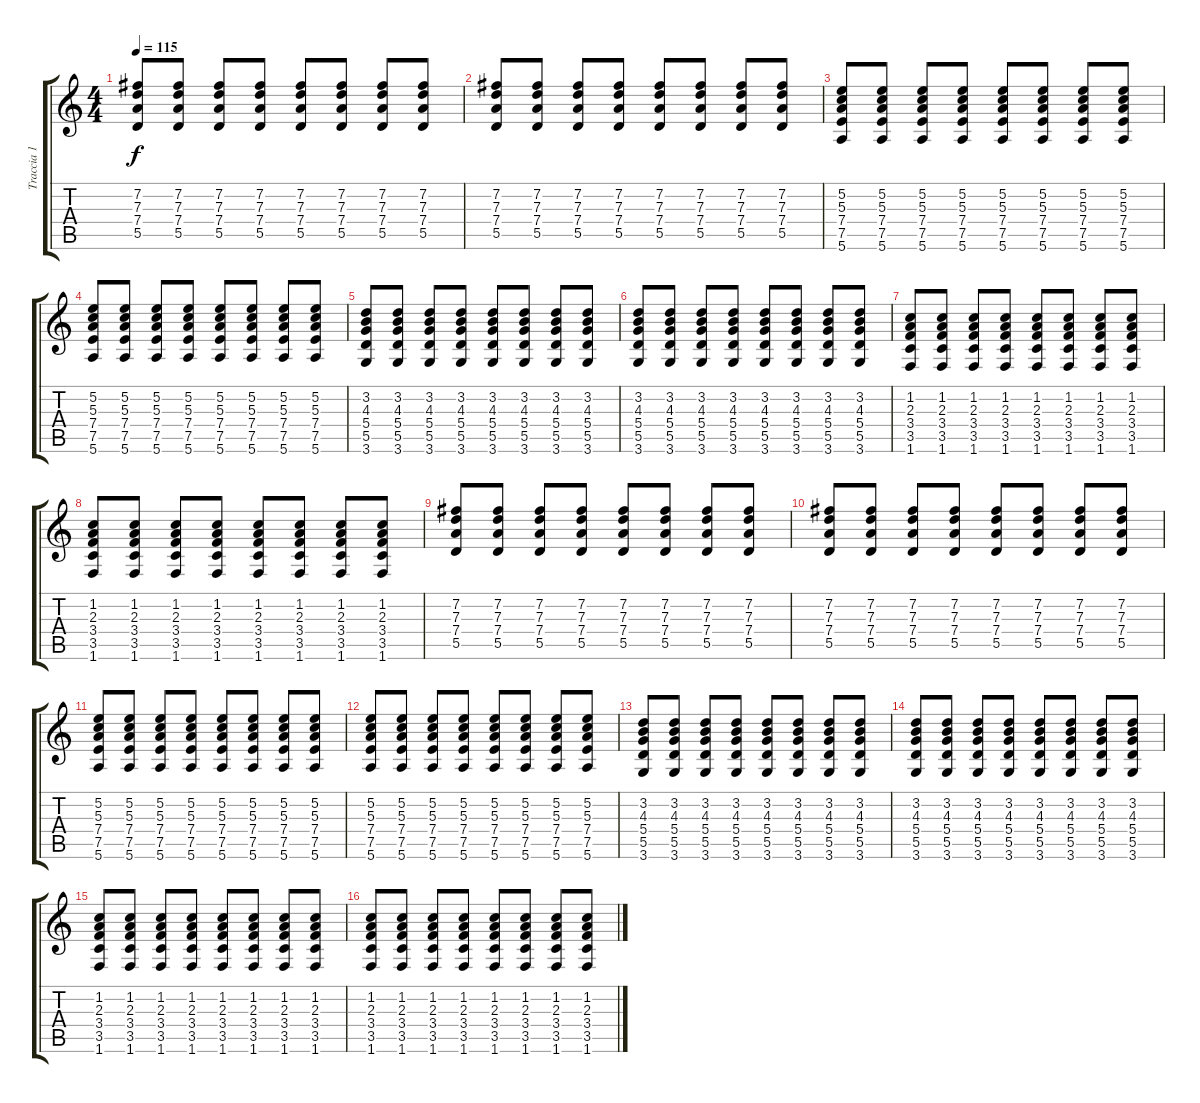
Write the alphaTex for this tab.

\track ("Traccia 1" "Traccia 1") {instrument electricguitarjazz}
\staff {score tabs}
\tuning (E4 B3 G3 D3 A2 E2) {hide}
\ts (4 4)
\tempo 115
\clef g2
\ks c
(7.2 7.3 7.4 5.5).8{dy f} (7.2 7.3 7.4 5.5).8 (7.2 7.3 7.4 5.5).8 (7.2 7.3 7.4 5.5).8 (7.2 7.3 7.4 5.5).8 (7.2 7.3 7.4 5.5).8 (7.2 7.3 7.4 5.5).8 (7.2 7.3 7.4 5.5).8 |
(7.2 7.3 7.4 5.5).8 (7.2 7.3 7.4 5.5).8 (7.2 7.3 7.4 5.5).8 (7.2 7.3 7.4 5.5).8 (7.2 7.3 7.4 5.5).8 (7.2 7.3 7.4 5.5).8 (7.2 7.3 7.4 5.5).8 (7.2 7.3 7.4 5.5).8 |
(5.2 5.3 7.4 7.5 5.6).8 (5.2 5.3 7.4 7.5 5.6).8 (5.2 5.3 7.4 7.5 5.6).8 (5.2 5.3 7.4 7.5 5.6).8 (5.2 5.3 7.4 7.5 5.6).8 (5.2 5.3 7.4 7.5 5.6).8 (5.2 5.3 7.4 7.5 5.6).8 (5.2 5.3 7.4 7.5 5.6).8 |
(5.2 5.3 7.4 7.5 5.6).8 (5.2 5.3 7.4 7.5 5.6).8 (5.2 5.3 7.4 7.5 5.6).8 (5.2 5.3 7.4 7.5 5.6).8 (5.2 5.3 7.4 7.5 5.6).8 (5.2 5.3 7.4 7.5 5.6).8 (5.2 5.3 7.4 7.5 5.6).8 (5.2 5.3 7.4 7.5 5.6).8 |
(3.2 4.3 5.4 5.5 3.6).8 (3.2 4.3 5.4 5.5 3.6).8 (3.2 4.3 5.4 5.5 3.6).8 (3.2 4.3 5.4 5.5 3.6).8 (3.2 4.3 5.4 5.5 3.6).8 (3.2 4.3 5.4 5.5 3.6).8 (3.2 4.3 5.4 5.5 3.6).8 (3.2 4.3 5.4 5.5 3.6).8 |
(3.2 4.3 5.4 5.5 3.6).8 (3.2 4.3 5.4 5.5 3.6).8 (3.2 4.3 5.4 5.5 3.6).8 (3.2 4.3 5.4 5.5 3.6).8 (3.2 4.3 5.4 5.5 3.6).8 (3.2 4.3 5.4 5.5 3.6).8 (3.2 4.3 5.4 5.5 3.6).8 (3.2 4.3 5.4 5.5 3.6).8 |
(1.2 2.3 3.4 3.5 1.6).8 (1.2 2.3 3.4 3.5 1.6).8 (1.2 2.3 3.4 3.5 1.6).8 (1.2 2.3 3.4 3.5 1.6).8 (1.2 2.3 3.4 3.5 1.6).8 (1.2 2.3 3.4 3.5 1.6).8 (1.2 2.3 3.4 3.5 1.6).8 (1.2 2.3 3.4 3.5 1.6).8 |
(1.2 2.3 3.4 3.5 1.6).8 (1.2 2.3 3.4 3.5 1.6).8 (1.2 2.3 3.4 3.5 1.6).8 (1.2 2.3 3.4 3.5 1.6).8 (1.2 2.3 3.4 3.5 1.6).8 (1.2 2.3 3.4 3.5 1.6).8 (1.2 2.3 3.4 3.5 1.6).8 (1.2 2.3 3.4 3.5 1.6).8 |
(7.2 7.3 7.4 5.5).8 (7.2 7.3 7.4 5.5).8 (7.2 7.3 7.4 5.5).8 (7.2 7.3 7.4 5.5).8 (7.2 7.3 7.4 5.5).8 (7.2 7.3 7.4 5.5).8 (7.2 7.3 7.4 5.5).8 (7.2 7.3 7.4 5.5).8 |
(7.2 7.3 7.4 5.5).8 (7.2 7.3 7.4 5.5).8 (7.2 7.3 7.4 5.5).8 (7.2 7.3 7.4 5.5).8 (7.2 7.3 7.4 5.5).8 (7.2 7.3 7.4 5.5).8 (7.2 7.3 7.4 5.5).8 (7.2 7.3 7.4 5.5).8 |
(5.2 5.3 7.4 7.5 5.6).8 (5.2 5.3 7.4 7.5 5.6).8 (5.2 5.3 7.4 7.5 5.6).8 (5.2 5.3 7.4 7.5 5.6).8 (5.2 5.3 7.4 7.5 5.6).8 (5.2 5.3 7.4 7.5 5.6).8 (5.2 5.3 7.4 7.5 5.6).8 (5.2 5.3 7.4 7.5 5.6).8 |
(5.2 5.3 7.4 7.5 5.6).8 (5.2 5.3 7.4 7.5 5.6).8 (5.2 5.3 7.4 7.5 5.6).8 (5.2 5.3 7.4 7.5 5.6).8 (5.2 5.3 7.4 7.5 5.6).8 (5.2 5.3 7.4 7.5 5.6).8 (5.2 5.3 7.4 7.5 5.6).8 (5.2 5.3 7.4 7.5 5.6).8 |
(3.2 4.3 5.4 5.5 3.6).8 (3.2 4.3 5.4 5.5 3.6).8 (3.2 4.3 5.4 5.5 3.6).8 (3.2 4.3 5.4 5.5 3.6).8 (3.2 4.3 5.4 5.5 3.6).8 (3.2 4.3 5.4 5.5 3.6).8 (3.2 4.3 5.4 5.5 3.6).8 (3.2 4.3 5.4 5.5 3.6).8 |
(3.2 4.3 5.4 5.5 3.6).8 (3.2 4.3 5.4 5.5 3.6).8 (3.2 4.3 5.4 5.5 3.6).8 (3.2 4.3 5.4 5.5 3.6).8 (3.2 4.3 5.4 5.5 3.6).8 (3.2 4.3 5.4 5.5 3.6).8 (3.2 4.3 5.4 5.5 3.6).8 (3.2 4.3 5.4 5.5 3.6).8 |
(1.2 2.3 3.4 3.5 1.6).8 (1.2 2.3 3.4 3.5 1.6).8 (1.2 2.3 3.4 3.5 1.6).8 (1.2 2.3 3.4 3.5 1.6).8 (1.2 2.3 3.4 3.5 1.6).8 (1.2 2.3 3.4 3.5 1.6).8 (1.2 2.3 3.4 3.5 1.6).8 (1.2 2.3 3.4 3.5 1.6).8 |
(1.2 2.3 3.4 3.5 1.6).8 (1.2 2.3 3.4 3.5 1.6).8 (1.2 2.3 3.4 3.5 1.6).8 (1.2 2.3 3.4 3.5 1.6).8 (1.2 2.3 3.4 3.5 1.6).8 (1.2 2.3 3.4 3.5 1.6).8 (1.2 2.3 3.4 3.5 1.6).8 (1.2 2.3 3.4 3.5 1.6).8
